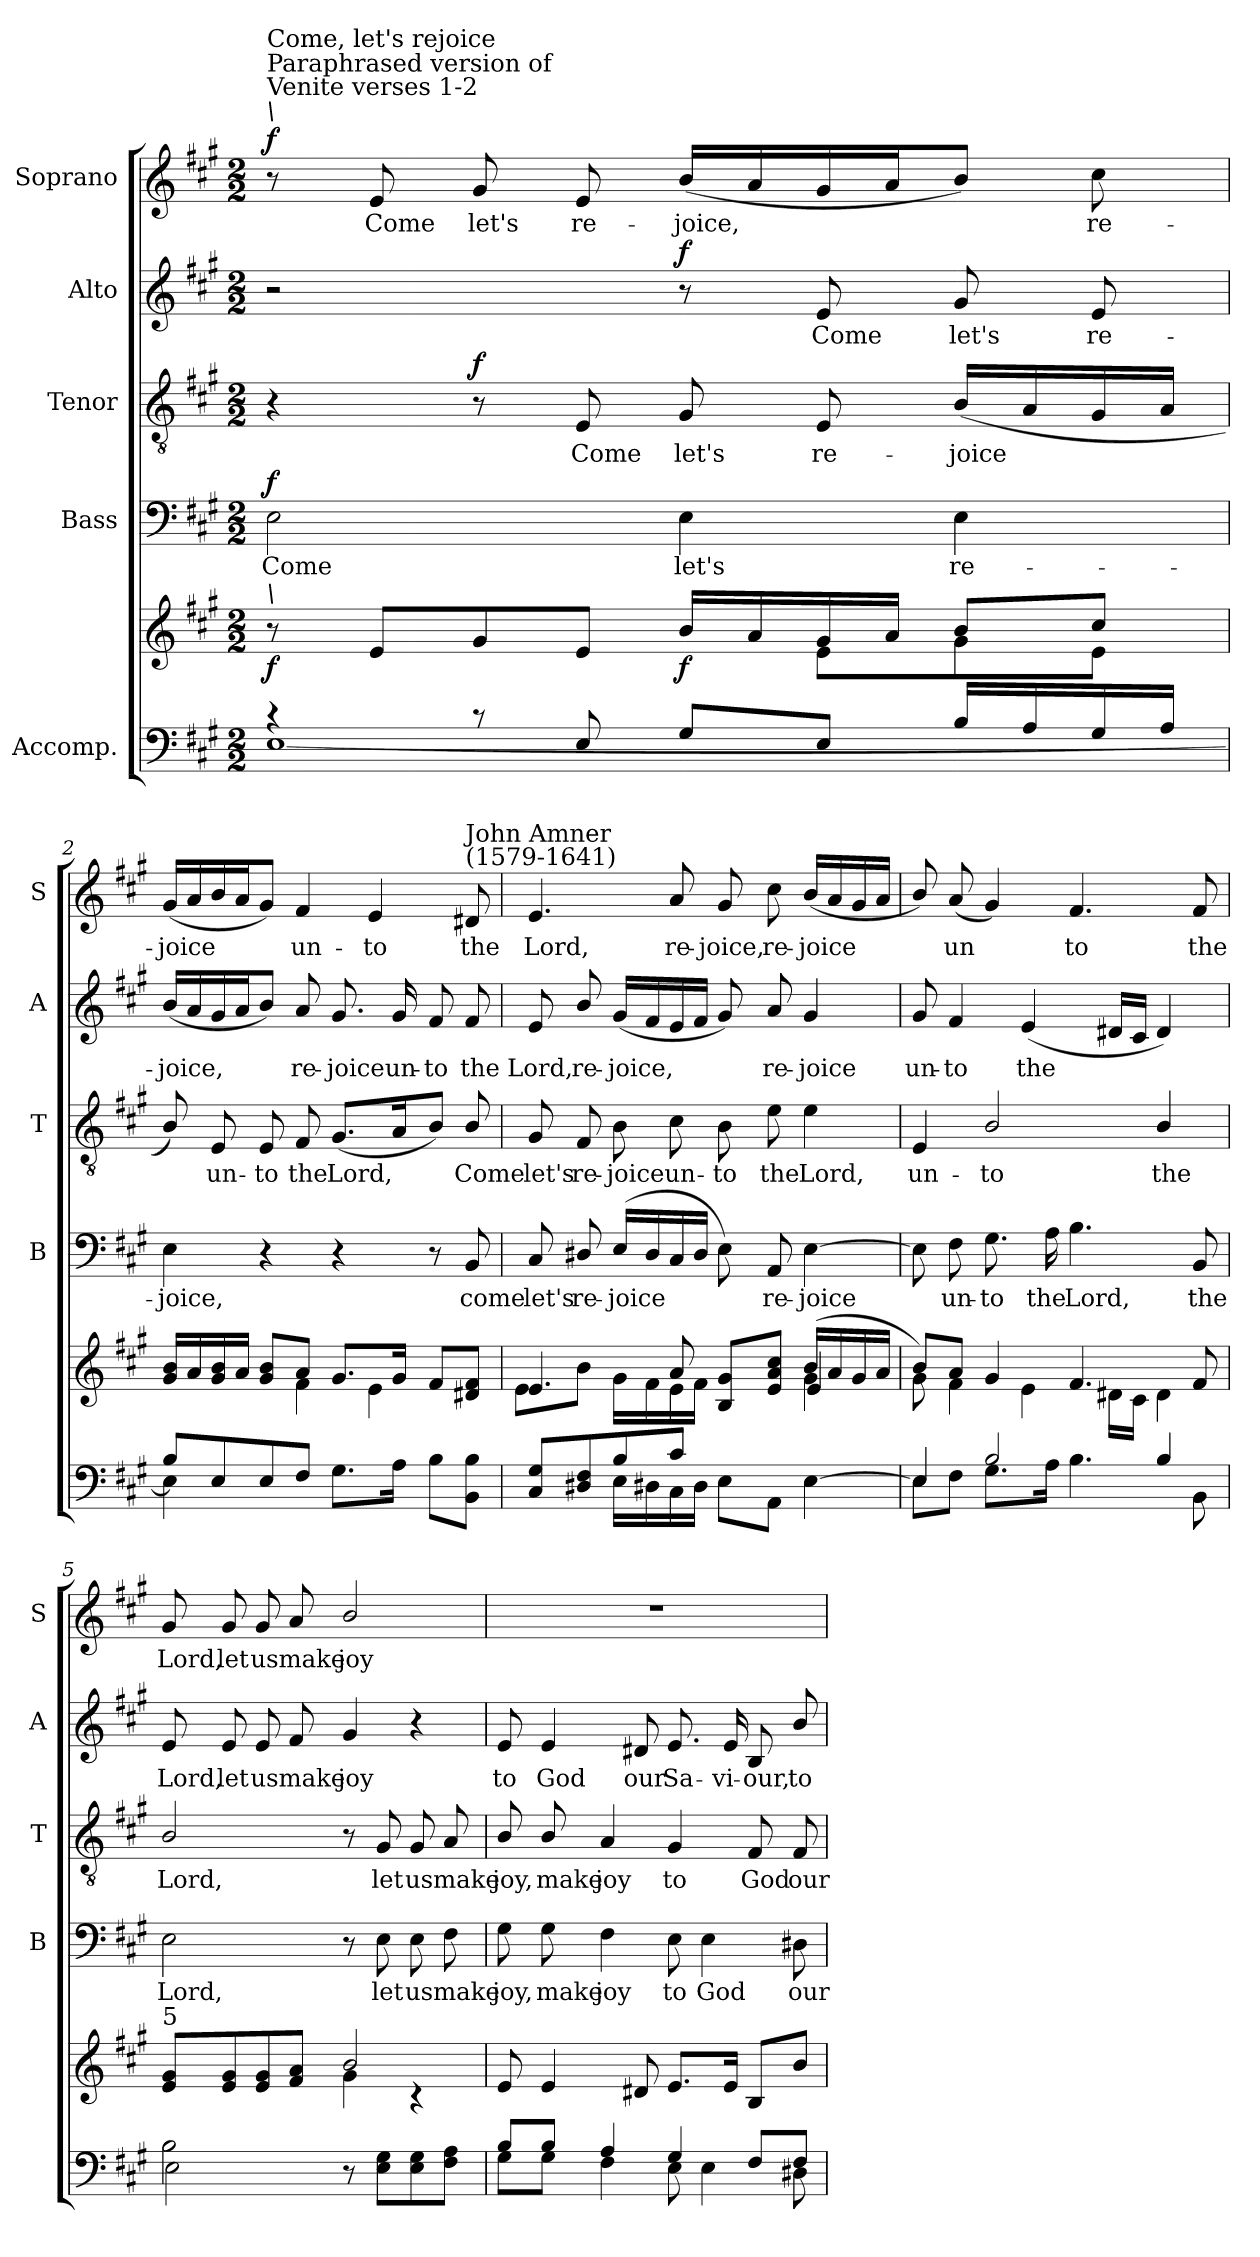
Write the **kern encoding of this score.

**kern	**kern	**dynam	**kern	**text	**dynam	**kern	**text	**dynam	**kern	**text	**dynam	**kern	**text	**dynam
*part5	*part5	*part5	*part4	*part4	*part4	*part3	*part3	*part3	*part2	*part2	*part2	*part1	*part1	*part1
*staff6	*staff5	*staff5/6	*staff4	*staff4	*staff4	*staff3	*staff3	*staff3	*staff2	*staff2	*staff2	*staff1	*staff1	*staff1
*I"Accomp.	*	*	*I"Bass	*	*	*I"Tenor	*	*	*I"Alto	*	*	*I"Soprano	*	*
*	*	*	*I'B	*	*	*I'T	*	*	*I'A	*	*	*I'S	*	*
*clefF4	*clefG2	*	*clefF4	*	*	*clefGv2	*	*	*clefG2	*	*	*clefG2	*	*
*k[f#c#g#]	*k[f#c#g#]	*	*k[f#c#g#]	*	*	*k[f#c#g#]	*	*	*k[f#c#g#]	*	*	*k[f#c#g#]	*	*
*A:	*A:	*	*A:	*	*	*A:	*	*	*A:	*	*	*A:	*	*
*M2/2	*M2/2	*	*M2/2	*	*	*M2/2	*	*	*M2/2	*	*	*M2/2	*	*
=1	=1	=1	=1	=1	=1	=1	=1	=1	=1	=1	=1	=1	=1	=1
*^	*^	*	*	*	*	*	*	*	*	*	*	*	*	*
!	!	!	!	!	!	!	!	!	!	!	!	!	!	!LO:TX:a:i:t=\	!	!
!	!	!	!	!	!	!	!	!	!	!	!	!	!	!LO:TX:a:t=Paraphrased version of\nVenite verses 1-2	!	!
!	!	!	!	!	!	!	!	!	!	!	!	!	!	!LO:TX:a:t=Come, let's rejoice	!	!
!	!	!LO:TX:a:i:t=\	!	!	!	!	!	!	!	!	!	!	!	!	!	!
!	!	!	!	!LO:DY:b	!	!LO:LY:b	!LO:DY:b	!	!	!	!	!	!	!	!	!LO:DY:b
4rc	[<1E	8r	2ryy	f	2E\	Come	f	4r	.	.	2r	.	.	8r	.	f
!	!	!	!	!	!	!	!	!	!	!	!	!	!	!	!LO:LY:b	!
.	.	8e/L	.	.	.	.	.	.	.	.	.	.	.	8e/	Come	.
!	!	!	!	!	!	!	!	!	!	!LO:DY:b	!	!	!	!	!LO:LY:b	!
8rc	.	8g#/	.	.	.	.	.	8r	.	f	.	.	.	8g#/	let's	.
!	!	!	!	!	!	!	!	!	!LO:LY:b	!	!	!	!	!	!LO:LY:b	!
8E/	.	8e/J	.	.	.	.	.	8E/	Come	.	.	.	.	8e/	re-	.
!	!	!	!	!LO:DY:b	!	!LO:LY:b	!	!	!LO:LY:b	!	!	!	!LO:DY:b	!	!LO:LY:b	!
8G#/L	.	16b/LL	8ryy	f	4E\	let's	.	8G#/	let's	.	8r	.	f	(<16b/LL	-joice,	.
.	.	16a/	.	.	.	.	.	.	.	.	.	.	.	16a/	.	.
!	!	!	!	!	!	!	!	!	!LO:LY:b	!	!	!LO:LY:b	!	!	!	!
8E/J	.	16g#/	8e\L	.	.	.	.	8E/	re-	.	8e/	Come	.	16g#/	.	.
.	.	16a/JJ	.	.	.	.	.	.	.	.	.	.	.	16a/J	.	.
!	!	!	!	!	!	!LO:LY:b	!	!	!LO:LY:b	!	!	!LO:LY:b	!	!	!	!
16B/LL	.	8b/L	8g#\	.	4E\	re-	.	(<16B/LL	-joice	.	8g#/	let's	.	8b/J)	.	.
16A/	.	.	.	.	.	.	.	16A/	.	.	.	.	.	.	.	.
!	!	!	!	!	!	!	!	!	!	!	!	!LO:LY:b	!	!	!LO:LY:b	!
16G#/	.	8cc#/J	8e\J	.	.	.	.	16G#/	.	.	8e/	re-	.	8cc#\	re-	.
16A/JJ	.	.	.	.	.	.	.	16A/JJ	.	.	.	.	.	.	.	.
=2	=2	=2	=2	=2	=2	=2	=2	=2	=2	=2	=2	=2	=2	=2	=2	=2
!	!	!	!	!	!	!LO:LY:b	!	!	!	!	!	!LO:LY:b	!	!	!LO:LY:b	!
8B/L	4E\]	16g#/ 16b/LL	4ryy	.	4E\	-joice,	.	8B/)	.	.	(<16b/LL	-joice,	.	(<16g#/LL	-joice	.
.	.	16a/	.	.	.	.	.	.	.	.	16a/	.	.	16a/	.	.
!	!	!	!	!	!	!	!	!	!LO:LY:b	!	!	!	!	!	!	!
8E/	.	16g#/ 16b/	.	.	.	.	.	8E/	un-	.	16g#/	.	.	16b/	.	.
.	.	16a/JJ	.	.	.	.	.	.	.	.	16a/J	.	.	16a/J	.	.
!	!	!	!	!	!	!	!	!	!LO:LY:b	!	!	!	!	!	!	!
8E/	4ryy	8ryy	8g#/ 8b/L	.	4r	.	.	8E/	-to	.	8b/J)	.	.	8g#/J)	.	.
!	!	!	!	!	!	!	!	!	!LO:LY:b	!	!	!LO:LY:b	!	!	!LO:LY:b	!
8F#/J	.	4f#\	8a/J	.	.	.	.	8F#/	the	.	8a/	re-	.	4f#/	un-	.
!	!	!	!	!	!	!	!	!	!LO:LY:b	!	!	!LO:LY:b	!	!	!	!
8.G#\L	4ryy	.	8.g#/L	.	4r	.	.	(<8.G#/L	Lord,	.	8.g#/	-joice	.	.	.	.
!	!	!	!	!	!	!	!	!	!	!	!	!	!	!	!LO:LY:b	!
.	.	4e\	.	.	.	.	.	.	.	.	.	.	.	4e/	-to	.
!	!	!	!	!	!	!	!	!	!	!	!	!LO:LY:b	!	!	!	!
16A\Jk	.	.	16g#/Jk	.	.	.	.	16A/k	.	.	16g#/	un-	.	.	.	.
!	!	!	!	!	!	!	!	!	!	!	!	!LO:LY:b	!	!	!	!
8B\L	4ryy	.	8f#/L	.	8r	.	.	8B/J)	.	.	8f#/	-to	.	.	.	.
!	!	!	!	!	!	!	!	!	!	!	!	!	!	!LO:TX:a:t=John Amner\n(1579-1641)	!	!
!	!	!	!	!	!	!LO:LY:b	!	!	!LO:LY:b	!	!	!LO:LY:b	!	!	!LO:LY:b	!
8BB\ 8B\J	.	8ryy	8d#X/ 8f#/J	.	8BB/	come	.	8B/	Come	.	8f#/	the	.	8d#X/	the	.
!!LO:LB:g=z
=3	=3	=3	=3	=3	=3	=3	=3	=3	=3	=3	=3	=3	=3	=3	=3	=3
*	*	*	*^	*	*	*	*	*	*	*	*	*	*	*	*	*
!	!	!	!	!	!	!	!LO:LY:b	!	!	!LO:LY:b	!	!	!LO:LY:b	!	!	!LO:LY:b	!
8C#/ 8G#/L	4ryy	4.e/	8e\L	2.ryy	.	8C#/	let's	.	8G#/	let's	.	8e/	Lord,	.	4.e/	Lord,	.
!	!	!	!	!	!	!	!LO:LY:b	!	!	!LO:LY:b	!	!	!LO:LY:b	!	!	!	!
8D#X/ 8F#/	.	.	8b\J	.	.	8D#X/	re-	.	8F#/	re-	.	8b/	re-	.	.	.	.
!	!	!	!	!	!	!	!LO:LY:b	!	!	!LO:LY:b	!	!	!LO:LY:b	!	!	!	!
8B/	16E\LL	.	16g#\LL	.	.	(<16E/LL	-joice	.	8B\	-joice	.	(<16g#/LL	-joice,	.	.	.	.
.	16D#X\	.	16f#\	.	.	16D#/	.	.	.	.	.	16f#/	.	.	.	.	.
!	!	!	!	!	!	!	!	!	!	!LO:LY:b	!	!	!	!	!	!LO:LY:b	!
8c#/J	16C#\	8a/	16e\	.	.	16C#/	.	.	8c#\	un-	.	16e/	.	.	8a/	re-	.
.	16D#\JJ	.	16f#\JJ	.	.	16D#/JJ	.	.	.	.	.	16f#/JJ	.	.	.	.	.
!	!	!	!	!	!	!	!	!	!	!LO:LY:b	!	!	!	!	!	!LO:LY:b	!
4ryy	8E\L	8B/ 8g#/L	4ryy	.	.	8E\)	.	.	8B\	-to	.	8g#/)	.	.	8g#/	-joice,	.
!	!	!	!	!	!	!	!LO:LY:b	!	!	!LO:LY:b	!	!	!LO:LY:b	!	!	!LO:LY:b	!
.	8AA\J	8e/ 8a/ 8cc#/J	.	.	.	8AA/	re-	.	8e\	the	.	8a/	re-	.	8cc#\	re-	.
!	!	!	!	!	!	!	!LO:LY:b	!	!	!LO:LY:b	!	!	!LO:LY:b	!	!	!LO:LY:b	!
4ryy	[<4E\	(<16b/LL	4g#\	4e/	.	[4E\	-joice	.	4e\	Lord,	.	4g#/	-joice	.	(<16b/LL	-joice	.
.	.	16a/	.	.	.	.	.	.	.	.	.	.	.	.	16a/	.	.
.	.	16g#/	.	.	.	.	.	.	.	.	.	.	.	.	16g#/	.	.
.	.	16a/JJ	.	.	.	.	.	.	.	.	.	.	.	.	16a/JJ	.	.
*	*	*	*v	*v	*	*	*	*	*	*	*	*	*	*	*	*	*
=4	=4	=4	=4	=4	=4	=4	=4	=4	=4	=4	=4	=4	=4	=4	=4	=4
!	!	!	!	!	!	!	!	!	!LO:LY:b	!	!	!LO:LY:b	!	!	!	!
4E/	8E\L]	8b/L)	8g#\	.	8E\]	.	.	4E/	un-	.	8g#/	un-	.	8b/)	.	.
!	!	!	!	!	!	!LO:LY:b	!	!	!	!	!	!LO:LY:b	!	!	!LO:LY:b	!
.	8F#\J	8a/J	4f#\	.	8F#\	un-	.	.	.	.	4f#/	-to	.	(<8a/	un­	.
!	!	!	!	!	!	!LO:LY:b	!	!	!LO:LY:b	!	!	!	!	!	!	!
2B/	8.G#\L	4g#/	.	.	8.G#\	-to	.	2B/	-to	.	.	.	.	4g#/)	.	.
!	!	!	!	!	!	!	!	!	!	!	!	!LO:LY:b	!	!	!	!
.	.	.	4e\	.	.	.	.	.	.	.	(<4e/	the	.	.	.	.
!	!	!	!	!	!	!LO:LY:b	!	!	!	!	!	!	!	!	!	!
.	16A\Jk	.	.	.	16A\	the	.	.	.	.	.	.	.	.	.	.
!	!	!	!	!	!	!LO:LY:b	!	!	!	!	!	!	!	!	!LO:LY:b	!
.	4.B\	4.f#/	.	.	4.B\	Lord,	.	.	.	.	.	.	.	4.f#/	to	.
.	.	.	16d#X\LL	.	.	.	.	.	.	.	16d#X/LL	.	.	.	.	.
.	.	.	16c#\JJ	.	.	.	.	.	.	.	16c#/JJ	.	.	.	.	.
!	!	!	!	!	!	!	!	!	!LO:LY:b	!	!	!	!	!	!	!
4B/	.	.	4d#\	.	.	.	.	4B/	the	.	4d#/)	.	.	.	.	.
!	!	!	!	!	!	!LO:LY:b	!	!	!	!	!	!	!	!	!LO:LY:b	!
.	8BB\	8f#/	.	.	8BB/	the	.	.	.	.	.	.	.	8f#/	the	.
=5	=5	=5	=5	=5	=5	=5	=5	=5	=5	=5	=5	=5	=5	=5	=5	=5
!	!	!LO:TX:a:t=5	!	!	!	!	!	!	!	!	!	!	!	!	!	!
!	!	!	!	!	!	!LO:LY:b	!	!	!LO:LY:b	!	!	!LO:LY:b	!	!	!LO:LY:b	!
2B\	2E\	8e/ 8g#/L	2ryy	.	2E\	Lord,	.	2B/	Lord,	.	8e/	Lord,	.	8g#/	Lord,	.
!	!	!	!	!	!	!	!	!	!	!	!	!LO:LY:b	!	!	!LO:LY:b	!
.	.	8e/ 8g#/	.	.	.	.	.	.	.	.	8e/	let	.	8g#/	let	.
!	!	!	!	!	!	!	!	!	!	!	!	!LO:LY:b	!	!	!LO:LY:b	!
.	.	8e/ 8g#/	.	.	.	.	.	.	.	.	8e/	us	.	8g#/	us	.
!	!	!	!	!	!	!	!	!	!	!	!	!LO:LY:b	!	!	!LO:LY:b	!
.	.	8f#/ 8a/J	.	.	.	.	.	.	.	.	8f#/	make	.	8a/	make	.
!	!	!	!	!	!	!	!	!	!	!	!	!LO:LY:b	!	!	!LO:LY:b	!
2ryy	8r	2b/	4g#\	.	8r	.	.	8r	.	.	4g#/	joy	.	2b/	joy	.
!	!	!	!	!	!	!LO:LY:b	!	!	!LO:LY:b	!	!	!	!	!	!	!
.	8E\ 8G#\L	.	.	.	8E\	let	.	8G#/	let	.	.	.	.	.	.	.
!	!	!	!	!	!	!LO:LY:b	!	!	!LO:LY:b	!	!	!	!	!	!	!
.	8E\ 8G#\	.	4r	.	8E\	us	.	8G#/	us	.	4r	.	.	.	.	.
!	!	!	!	!	!	!LO:LY:b	!	!	!LO:LY:b	!	!	!	!	!	!	!
.	8F#\ 8A\J	.	.	.	8F#\	make	.	8A/	make	.	.	.	.	.	.	.
!!LO:LB:g=z
=6	=6	=6	=6	=6	=6	=6	=6	=6	=6	=6	=6	=6	=6	=6	=6	=6
!	!	!	!	!	!	!LO:LY:b	!	!	!LO:LY:b	!	!	!LO:LY:b	!	!	!	!
8B/L	8G#\L	1ryy	8e/	.	8G#\	joy,	.	8B/	joy,	.	8e/	to	.	1r	.	.
!	!	!	!	!	!	!LO:LY:b	!	!	!LO:LY:b	!	!	!LO:LY:b	!	!	!	!
8B/J	8G#\J	.	4e/	.	8G#\	make	.	8B/	make	.	4e/	God	.	.	.	.
!	!	!	!	!	!	!LO:LY:b	!	!	!LO:LY:b	!	!	!	!	!	!	!
4A/	4F#\	.	.	.	4F#\	joy	.	4A/	joy	.	.	.	.	.	.	.
!	!	!	!	!	!	!	!	!	!	!	!	!LO:LY:b	!	!	!	!
.	.	.	8d#X/	.	.	.	.	.	.	.	8d#X/	our	.	.	.	.
!	!	!	!	!	!	!LO:LY:b	!	!	!LO:LY:b	!	!	!LO:LY:b	!	!	!	!
4G#/	8E\	.	8.e/L	.	8E\	to	.	4G#/	to	.	8.e/	Sa-	.	.	.	.
!	!	!	!	!	!	!LO:LY:b	!	!	!	!	!	!	!	!	!	!
.	4E\	.	.	.	4E\	God	.	.	.	.	.	.	.	.	.	.
!	!	!	!	!	!	!	!	!	!	!	!	!LO:LY:b	!	!	!	!
.	.	.	16e/Jk	.	.	.	.	.	.	.	16e/	-vi-	.	.	.	.
!	!	!	!	!	!	!	!	!	!LO:LY:b	!	!	!LO:LY:b	!	!	!	!
8F#/L	.	.	8B/L	.	.	.	.	8F#/	God	.	8B/	-our,	.	.	.	.
!	!	!	!	!	!	!LO:LY:b	!	!	!LO:LY:b	!	!	!LO:LY:b	!	!	!	!
8F#/J	8D#X\	.	8b/J	.	8D#X\	our	.	8F#/	our	.	8b/	to	.	.	.	.
*v	*v	*	*	*	*	*	*	*	*	*	*	*	*	*	*	*
*	*v	*v	*	*	*	*	*	*	*	*	*	*	*	*	*
=	=	=	=	=	=	=	=	=	=	=	=	=	=	=
*-	*-	*-	*-	*-	*-	*-	*-	*-	*-	*-	*-	*-	*-	*-
